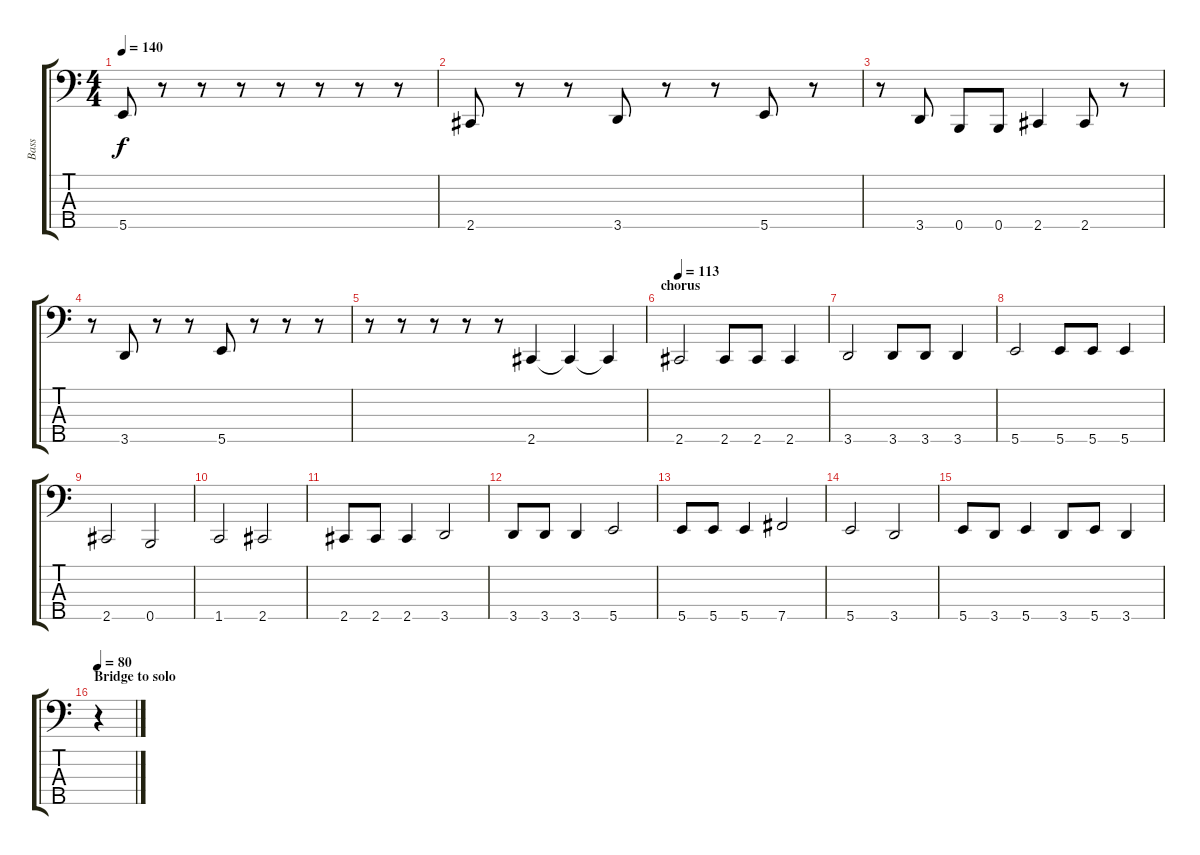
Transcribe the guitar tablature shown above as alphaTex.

\track ("Bass" "Bass") {instrument acousticbass}
\staff {score tabs}
\tuning (G2 D2 A1 E1 B0) {hide}
\ts (4 4)
\tempo 140
\clef f4
\ks c
5.5.8{dy f} r.8 r.8 r.8 r.8 r.8 r.8 r.8 |
2.5.8 r.8 r.8 3.5.8 r.8 r.8 5.5.8 r.8 |
r.8 3.5.8 0.5.8 0.5.8 2.5.4 2.5.8 r.8 |
r.8 3.5.8 r.8 r.8 5.5.8 r.8 r.8 r.8 |
r.8 r.8 r.8 r.8 r.8 2.5.4 2.5{t}.4 2.5{t}.4 |
\section ("" "chorus")
\tempo 113
2.5.2 2.5.8 2.5.8 2.5.4 |
3.5.2 3.5.8 3.5.8 3.5.4 |
5.5.2 5.5.8 5.5.8 5.5.4 |
2.5.2 0.5.2 |
1.5.2 2.5.2 |
2.5.8 2.5.8 2.5.4 3.5.2 |
3.5.8 3.5.8 3.5.4 5.5.2 |
5.5.8 5.5.8 5.5.4 7.5.2 |
5.5.2 3.5.2 |
5.5.8 3.5.8 5.5.4 3.5.8 5.5.8 3.5.4 |
\section ("" "Bridge to solo")
\tempo 80
r.4
